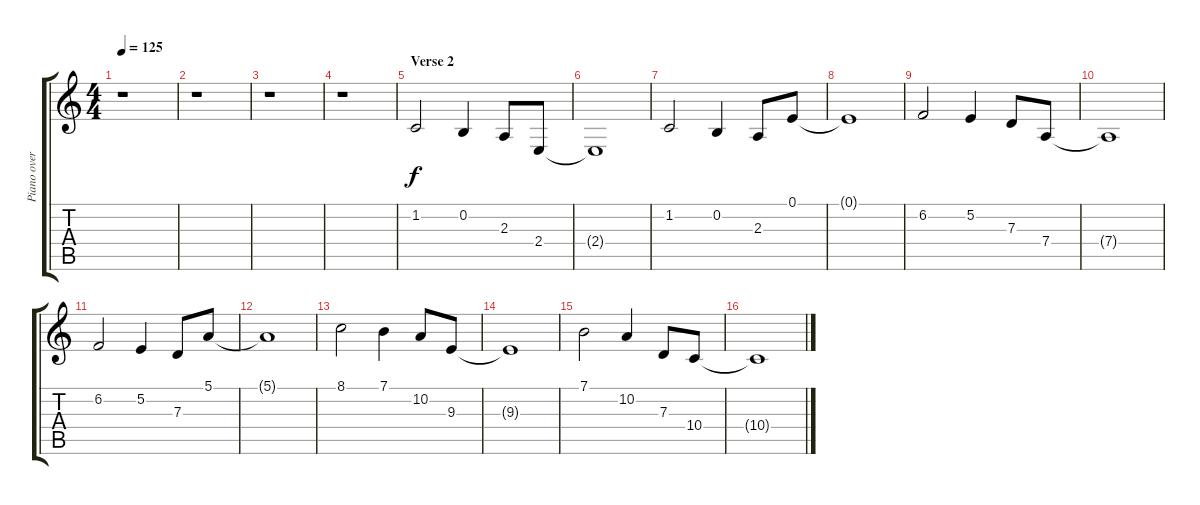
\track ("Piano overdub" "Piano over") {instrument reedorgan}
\staff {score tabs}
\tuning (E4 B3 G3 D3 A2 E2) {hide}
\ts (4 4)
\tempo 125
\clef g2
\ks c
r.1{dy f} |
r.1 |
r.1 |
r.1 |
\section ("" "Verse 2")
1.2.2{volume 5} 0.2.4 2.3.8 2.4.8 |
2.4{t}.1 |
1.2.2 0.2.4 2.3.8 0.1.8 |
0.1{t}.1 |
6.2.2 5.2.4 7.3.8 7.4.8 |
7.4{t}.1 |
6.2.2 5.2.4 7.3.8 5.1.8 |
5.1{t}.1 |
8.1.2 7.1.4 10.2.8 9.3.8 |
9.3{t}.1 |
7.1.2 10.2.4 7.3.8 10.4.8 |
10.4{t}.1
